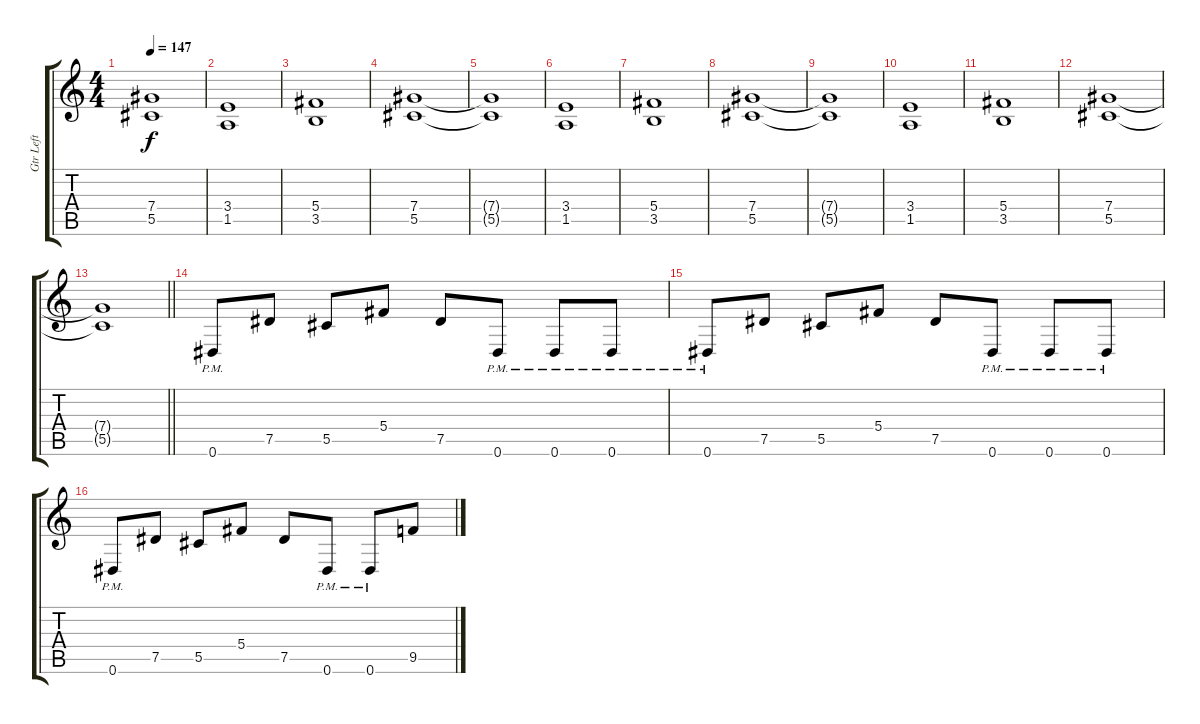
\track ("Gtr Left" "Gtr Left") {instrument overdrivenguitar}
\staff {score tabs}
\tuning (Eb4 Bb3 Gb3 Db3 Ab2 Eb2) {hide}
\ts (4 4)
\tempo 147
\clef g2
\ks c
(7.4{t} 5.5{t}).1{dy f} |
(3.4 1.5).1 |
(5.4 3.5).1 |
(7.4 5.5).1 |
(7.4{t} 5.5{t}).1 |
(3.4 1.5).1 |
(5.4 3.5).1 |
(7.4 5.5).1 |
(7.4{t} 5.5{t}).1 |
(3.4 1.5).1 |
(5.4 3.5).1 |
(7.4 5.5).1 |
\barLineRight lightlight
(7.4{t} 5.5{t}).1 |
\section ("" "")
0.6{pm}.8 7.5.8 5.5.8 5.4.8 7.5.8 0.6{pm}.8 0.6{pm}.8 0.6{pm}.8 |
0.6{pm}.8 7.5.8 5.5.8 5.4.8 7.5.8 0.6{pm}.8 0.6{pm}.8 0.6{pm}.8 |
0.6{pm}.8 7.5.8 5.5.8 5.4.8 7.5.8 0.6{pm}.8 0.6{pm}.8 9.5.8
